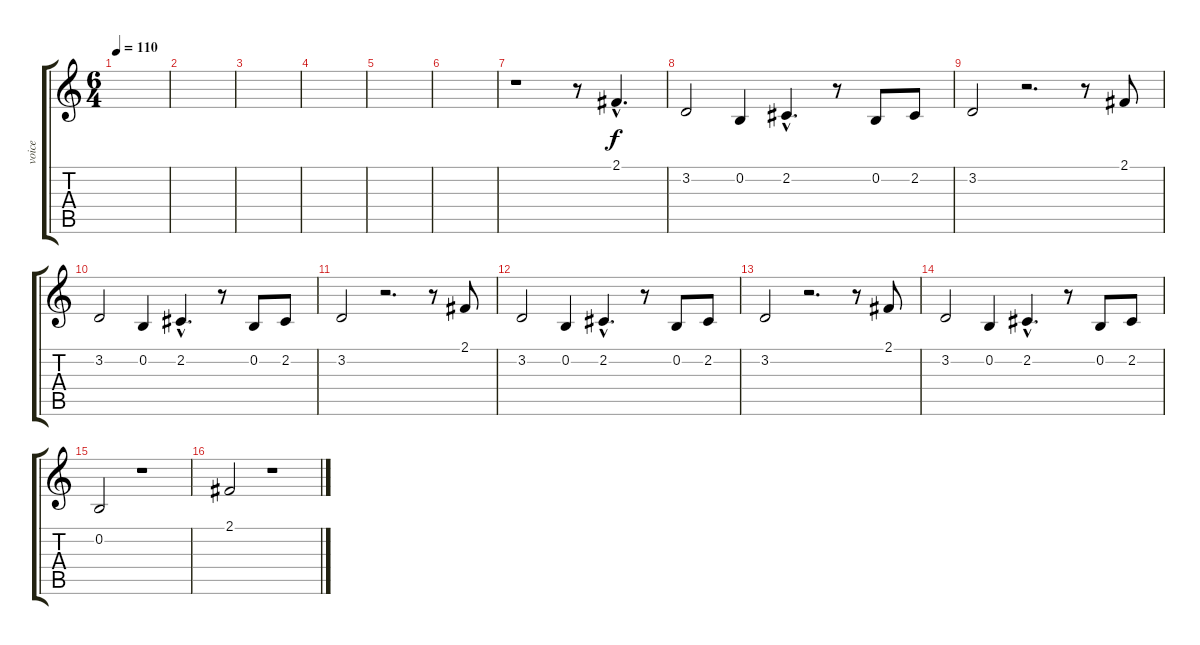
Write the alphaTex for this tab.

\track ("voice" "voice") {instrument trumpet}
\staff {score tabs}
\tuning (E4 B3 G3 D3 A2 E2) {hide}
\ts (6 4)
\tempo 110
\clef g2
\ks c
|
|
|
|
|
|
r.1 r.8 2.1{hac}.4{d} |
3.2.2 0.2.4 2.2{hac}.4{d} r.8 0.2.8 2.2.8 |
3.2.2 r.2{d} r.8 2.1.8 |
3.2.2 0.2.4 2.2{hac}.4{d} r.8 0.2.8 2.2.8 |
3.2.2 r.2{d} r.8 2.1.8 |
3.2.2 0.2.4 2.2{hac}.4{d} r.8 0.2.8 2.2.8 |
3.2.2 r.2{d} r.8 2.1.8 |
3.2.2 0.2.4 2.2{hac}.4{d} r.8 0.2.8 2.2.8 |
0.2.2 r.1 |
2.1.2 r.1
